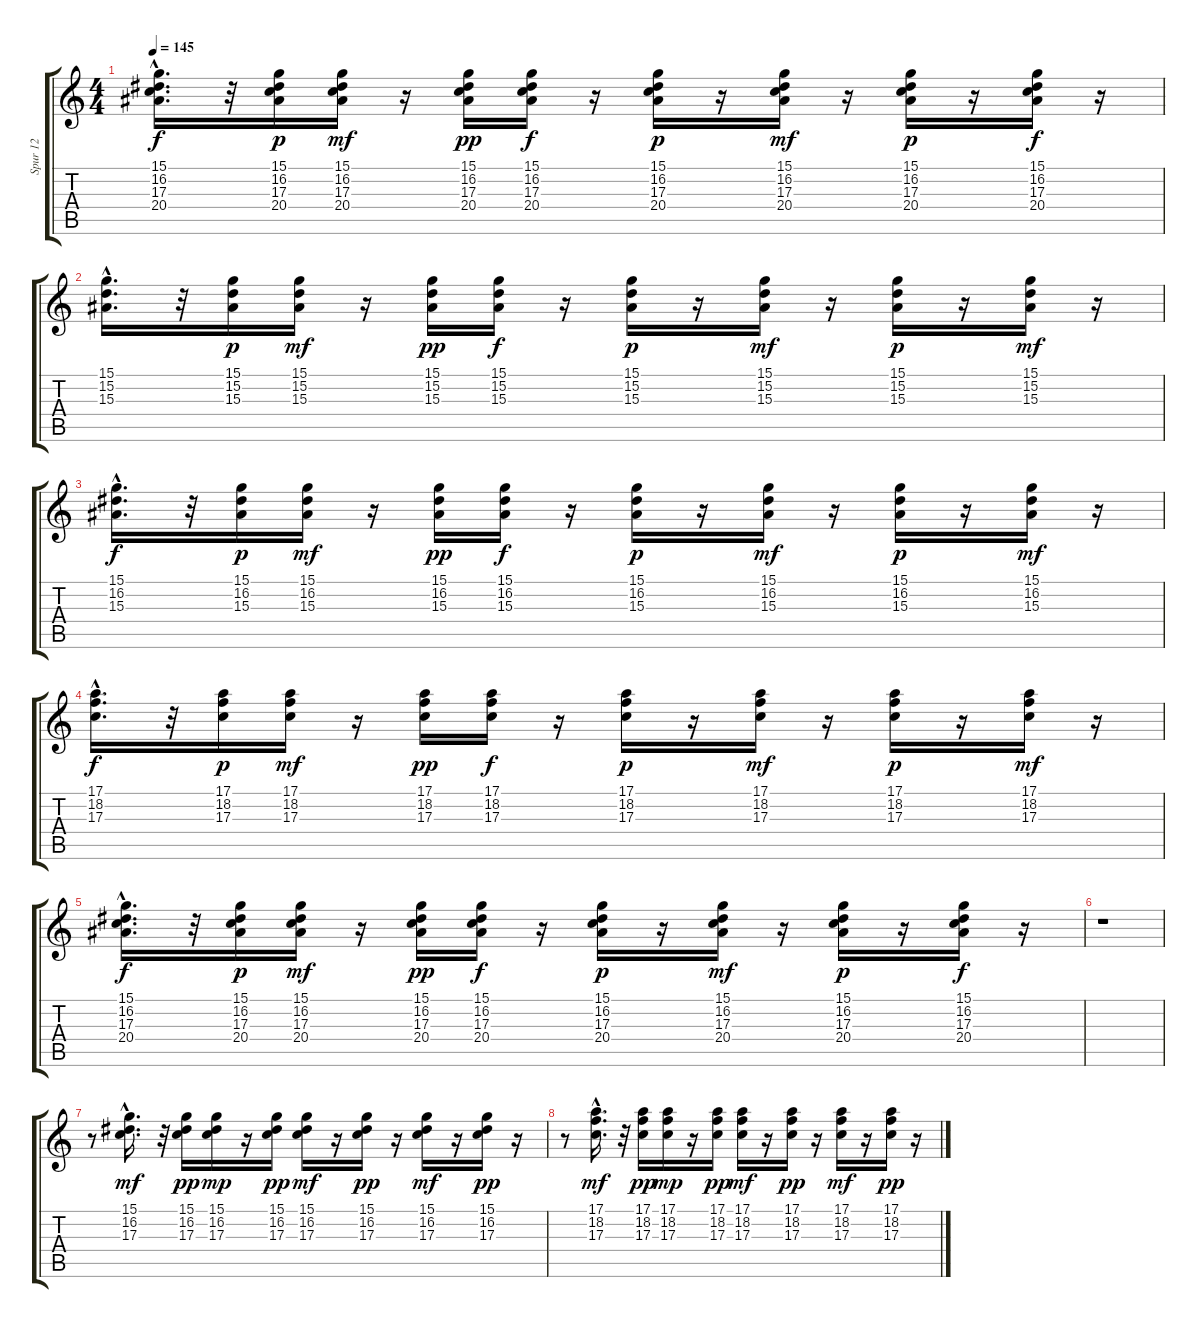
\track ("Spur 12" "Spur 12") {instrument percussiveorgan}
\staff {score tabs}
\tuning (E4 B3 G3 D3 A2 E2) {hide}
\ts (4 4)
\tempo 145
\clef g2
\ks c
(15.1{hac} 16.2{hac} 17.3{hac} 20.4{hac}).16{d dy f} r.32 (15.1 16.2 17.3 20.4).16{dy p balance 4} (15.1 16.2 17.3 20.4).16{dy mf balance 12} r.16 (15.1 16.2 17.3 20.4).16{dy pp balance 4} (15.1 16.2 17.3 20.4).16{dy f balance 12} r.16 (15.1 16.2 17.3 20.4).16{dy p balance 4} r.16 (15.1 16.2 17.3 20.4).16{dy mf balance 12} r.16 (15.1 16.2 17.3 20.4).16{dy p balance 4} r.16 (15.1 16.2 17.3 20.4).16{dy f balance 12} r.16 |
(15.1{hac} 15.2{hac} 15.3{hac}).16{d} r.32 (15.1 15.2 15.3).16{dy p balance 4} (15.1 15.2 15.3).16{dy mf balance 12} r.16 (15.1 15.2 15.3).16{dy pp balance 4} (15.1 15.2 15.3).16{dy f balance 12} r.16 (15.1 15.2 15.3).16{dy p balance 4} r.16 (15.1 15.2 15.3).16{dy mf balance 12} r.16 (15.1 15.2 15.3).16{dy p balance 4} r.16 (15.1 15.2 15.3).16{dy mf balance 12} r.16 |
(15.1{hac} 16.2{hac} 15.3{hac}).16{d dy f} r.32 (15.1 16.2 15.3).16{dy p balance 4} (15.1 16.2 15.3).16{dy mf balance 12} r.16 (15.1 16.2 15.3).16{dy pp balance 4} (15.1 16.2 15.3).16{dy f balance 12} r.16 (15.1 16.2 15.3).16{dy p balance 4} r.16 (15.1 16.2 15.3).16{dy mf balance 12} r.16 (15.1 16.2 15.3).16{dy p balance 4} r.16 (15.1 16.2 15.3).16{dy mf balance 12} r.16 |
(17.1{hac} 18.2{hac} 17.3{hac}).16{d dy f} r.32 (17.1 18.2 17.3).16{dy p balance 4} (17.1 18.2 17.3).16{dy mf balance 12} r.16 (17.1 18.2 17.3).16{dy pp balance 4} (17.1 18.2 17.3).16{dy f balance 12} r.16 (17.1 18.2 17.3).16{dy p balance 4} r.16 (17.1 18.2 17.3).16{dy mf balance 12} r.16 (17.1 18.2 17.3).16{dy p balance 4} r.16 (17.1 18.2 17.3).16{dy mf balance 12} r.16 |
(15.1{hac} 16.2{hac} 17.3{hac} 20.4{hac}).16{d dy f} r.32 (15.1 16.2 17.3 20.4).16{dy p balance 4} (15.1 16.2 17.3 20.4).16{dy mf balance 12} r.16 (15.1 16.2 17.3 20.4).16{dy pp balance 4} (15.1 16.2 17.3 20.4).16{dy f balance 12} r.16 (15.1 16.2 17.3 20.4).16{dy p balance 4} r.16 (15.1 16.2 17.3 20.4).16{dy mf balance 12} r.16 (15.1 16.2 17.3 20.4).16{dy p balance 4} r.16 (15.1 16.2 17.3 20.4).16{dy f balance 12} r.16 |
r.1 |
r.8 (15.1{hac} 16.2{hac} 17.3{hac}).16{d dy mf} r.32 (15.1 16.2 17.3).16{dy pp balance 4} (15.1 16.2 17.3).16{dy mp balance 12} r.16 (15.1 16.2 17.3).16{dy pp balance 4} (15.1 16.2 17.3).16{dy mf balance 12} r.16 (15.1 16.2 17.3).16{dy pp balance 4} r.16 (15.1 16.2 17.3).16{dy mf balance 12} r.16 (15.1 16.2 17.3).16{dy pp balance 4} r.16 |
r.8 (17.1{hac} 18.2{hac} 17.3{hac}).16{d dy mf balance 12} r.32 (17.1 18.2 17.3).16{dy pp balance 4} (17.1 18.2 17.3).16{dy mp balance 12} r.16 (17.1 18.2 17.3).16{dy pp balance 4} (17.1 18.2 17.3).16{dy mf balance 12} r.16 (17.1 18.2 17.3).16{dy pp balance 4} r.16 (17.1 18.2 17.3).16{dy mf balance 12} r.16 (17.1 18.2 17.3).16{dy pp balance 4} r.16
